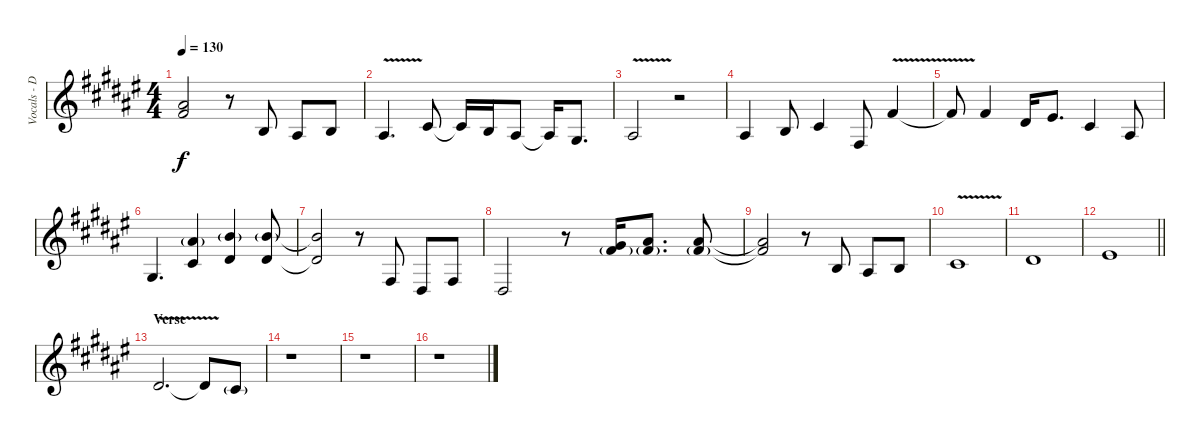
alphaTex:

\track ("Vocals - Daniel de Jongh" "Vocals - D") {instrument synthvoice}
\staff {score}
\tuning (E4 B3 G3 D3 A2 E2 B1) {hide}
\ts (4 4)
\tempo 130
\clef g2
\ks d#minor
(6.1{t} 7.2{t}).2{dy f} r.8 0.2.8 3.3.8 0.2.8 |
3.3{v}.4{d} 2.2.8 2.2{t}.16 0.2.16 3.3.8 3.3{t}.16 1.3.8{d} |
3.3{v}.2 r.2 |
3.3.4 0.2.8 2.2.4 4.4.8 2.1{v}.4 |
2.1{t}.8 2.1.4 4.2.16 1.1.8{d} 2.2.4 3.3.8 |
1.3.4{d} (6.1{g} 2.2).4 (7.1{g} 4.2).4 (7.1{g} 4.2).8 |
(7.1{t} 4.2{t}).2 r.8 4.4.8 1.4.8 4.4.8 |
1.4.2 r.8 (4.1 7.2{g}).16 (6.1 7.2{g}).8{d} (6.1 7.2{g}).8 |
(6.1{t} 7.2{t}).2 r.8 0.2.8 3.3.8 0.2.8 |
2.2{v}.1 |
4.2.1 |
\barLineRight lightlight
1.1.1 |
\section ("" "Verse")
4.2{v}.2{d} 4.2{v t}.8 2.2{g}.8 |
r.1 |
r.1 |
r.1
